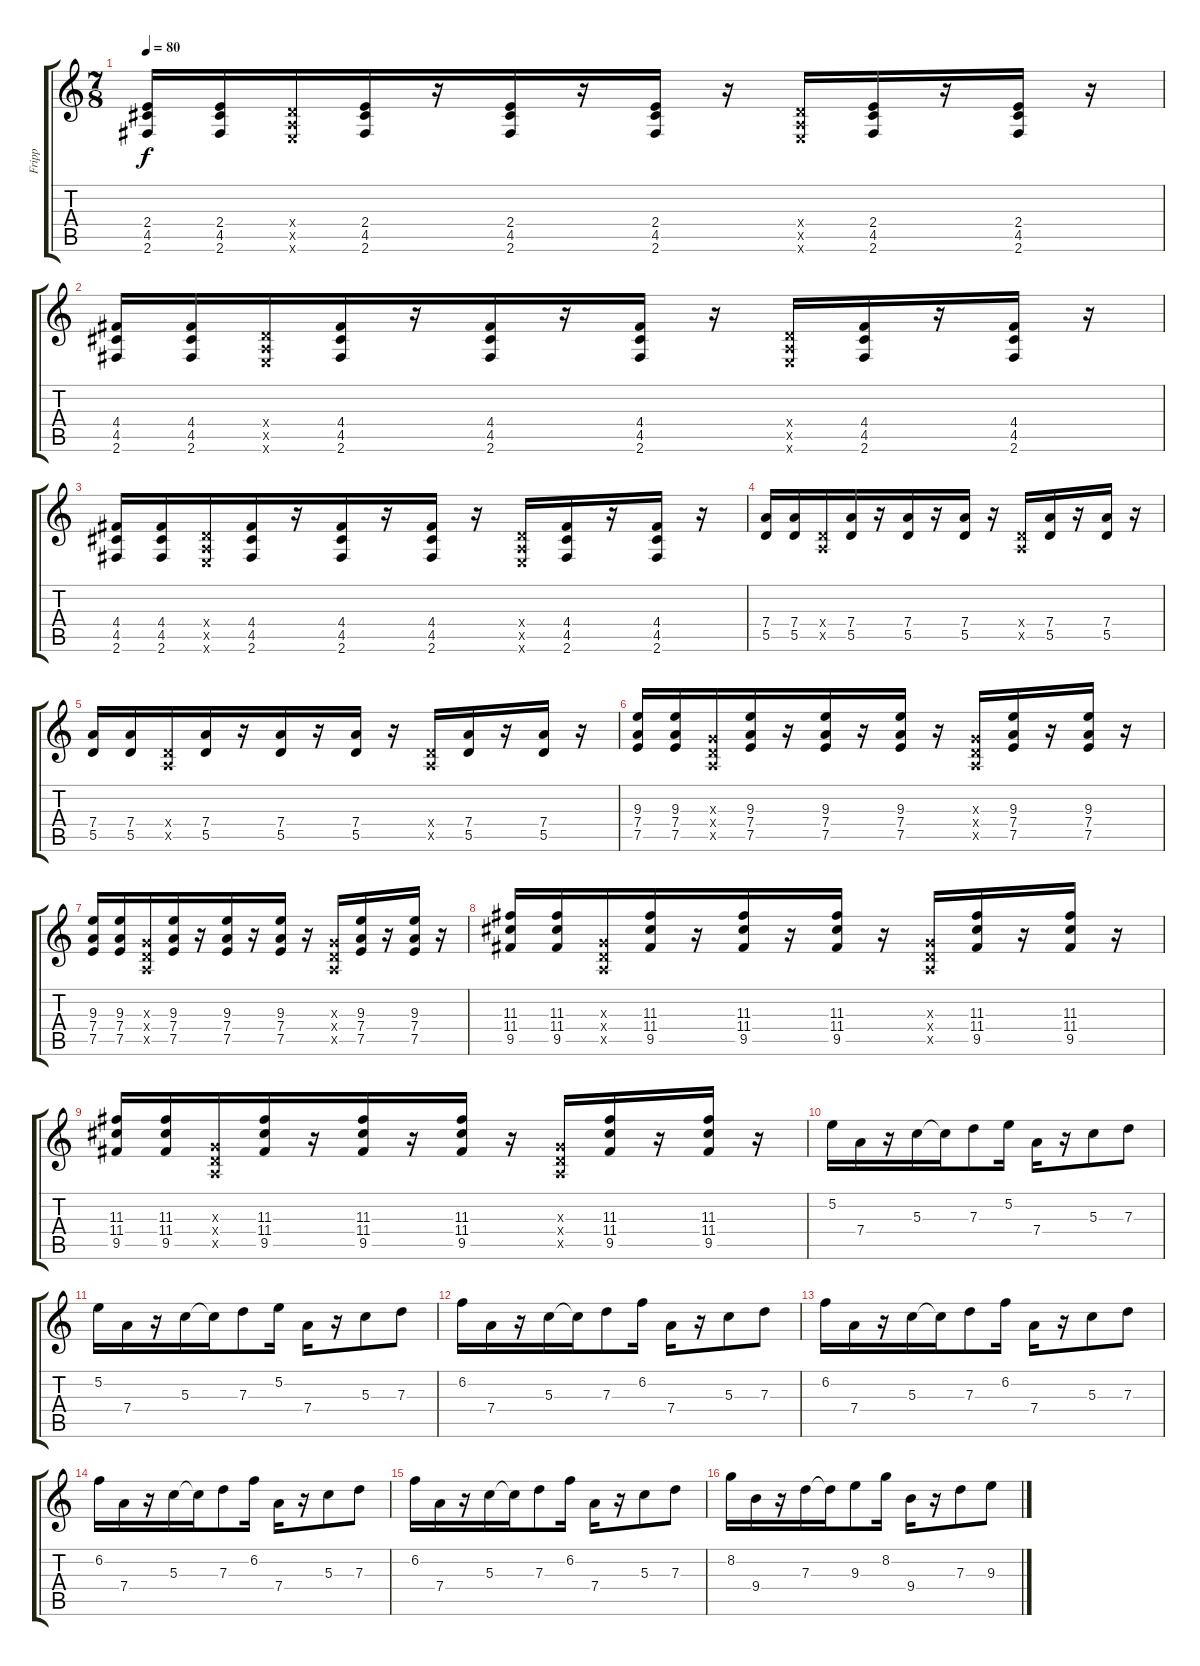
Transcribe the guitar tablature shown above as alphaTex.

\track ("Fripp" "Fripp") {instrument electricguitarjazz}
\staff {score tabs}
\tuning (E4 B3 G3 D3 A2 E2) {hide}
\ts (7 8)
\tempo 80
\clef g2
\ks c
(2.4 4.5 2.6).16{dy f} (2.4 4.5 2.6).16 (0.4{x} 0.5{x} 0.6{x}).16 (2.4 4.5 2.6).16 r.16 (2.4 4.5 2.6).16 r.16 (2.4 4.5 2.6).16 r.16 (0.4{x} 0.5{x} 0.6{x}).16 (2.4 4.5 2.6).16 r.16 (2.4 4.5 2.6).16 r.16 |
(4.4 4.5 2.6).16 (4.4 4.5 2.6).16 (0.4{x} 0.5{x} 0.6{x}).16 (4.4 4.5 2.6).16 r.16 (4.4 4.5 2.6).16 r.16 (4.4 4.5 2.6).16 r.16 (0.4{x} 0.5{x} 0.6{x}).16 (4.4 4.5 2.6).16 r.16 (4.4 4.5 2.6).16 r.16 |
(4.4 4.5 2.6).16 (4.4 4.5 2.6).16 (0.4{x} 0.5{x} 0.6{x}).16 (4.4 4.5 2.6).16 r.16 (4.4 4.5 2.6).16 r.16 (4.4 4.5 2.6).16 r.16 (0.4{x} 0.5{x} 0.6{x}).16 (4.4 4.5 2.6).16 r.16 (4.4 4.5 2.6).16 r.16 |
(7.4 5.5).16 (7.4 5.5).16 (0.4{x} 0.5{x}).16 (7.4 5.5).16 r.16 (7.4 5.5).16 r.16 (7.4 5.5).16 r.16 (0.4{x} 0.5{x}).16 (7.4 5.5).16 r.16 (7.4 5.5).16 r.16 |
(7.4 5.5).16 (7.4 5.5).16 (0.4{x} 0.5{x}).16 (7.4 5.5).16 r.16 (7.4 5.5).16 r.16 (7.4 5.5).16 r.16 (0.4{x} 0.5{x}).16 (7.4 5.5).16 r.16 (7.4 5.5).16 r.16 |
(9.3 7.4 7.5).16 (9.3 7.4 7.5).16 (0.3{x} 0.4{x} 0.5{x}).16 (9.3 7.4 7.5).16 r.16 (9.3 7.4 7.5).16 r.16 (9.3 7.4 7.5).16 r.16 (0.3{x} 0.4{x} 0.5{x}).16 (9.3 7.4 7.5).16 r.16 (9.3 7.4 7.5).16 r.16 |
(9.3 7.4 7.5).16 (9.3 7.4 7.5).16 (0.3{x} 0.4{x} 0.5{x}).16 (9.3 7.4 7.5).16 r.16 (9.3 7.4 7.5).16 r.16 (9.3 7.4 7.5).16 r.16 (0.3{x} 0.4{x} 0.5{x}).16 (9.3 7.4 7.5).16 r.16 (9.3 7.4 7.5).16 r.16 |
(11.3 11.4 9.5).16 (11.3 11.4 9.5).16 (0.3{x} 0.4{x} 0.5{x}).16 (11.3 11.4 9.5).16 r.16 (11.3 11.4 9.5).16 r.16 (11.3 11.4 9.5).16 r.16 (0.3{x} 0.4{x} 0.5{x}).16 (11.3 11.4 9.5).16 r.16 (11.3 11.4 9.5).16 r.16 |
(11.3 11.4 9.5).16 (11.3 11.4 9.5).16 (0.3{x} 0.4{x} 0.5{x}).16 (11.3 11.4 9.5).16 r.16 (11.3 11.4 9.5).16 r.16 (11.3 11.4 9.5).16 r.16 (0.3{x} 0.4{x} 0.5{x}).16 (11.3 11.4 9.5).16 r.16 (11.3 11.4 9.5).16 r.16 |
5.2.16 7.4.16 r.16 5.3.16 5.3{t}.16 7.3.8 5.2.16 7.4.16 r.16 5.3.8 7.3.8 |
5.2.16 7.4.16 r.16 5.3.16 5.3{t}.16 7.3.8 5.2.16 7.4.16 r.16 5.3.8 7.3.8 |
6.2.16 7.4.16 r.16 5.3.16 5.3{t}.16 7.3.8 6.2.16 7.4.16 r.16 5.3.8 7.3.8 |
6.2.16 7.4.16 r.16 5.3.16 5.3{t}.16 7.3.8 6.2.16 7.4.16 r.16 5.3.8 7.3.8 |
6.2.16 7.4.16 r.16 5.3.16 5.3{t}.16 7.3.8 6.2.16 7.4.16 r.16 5.3.8 7.3.8 |
6.2.16 7.4.16 r.16 5.3.16 5.3{t}.16 7.3.8 6.2.16 7.4.16 r.16 5.3.8 7.3.8 |
8.2.16 9.4.16 r.16 7.3.16 7.3{t}.16 9.3.8 8.2.16 9.4.16 r.16 7.3.8 9.3.8
